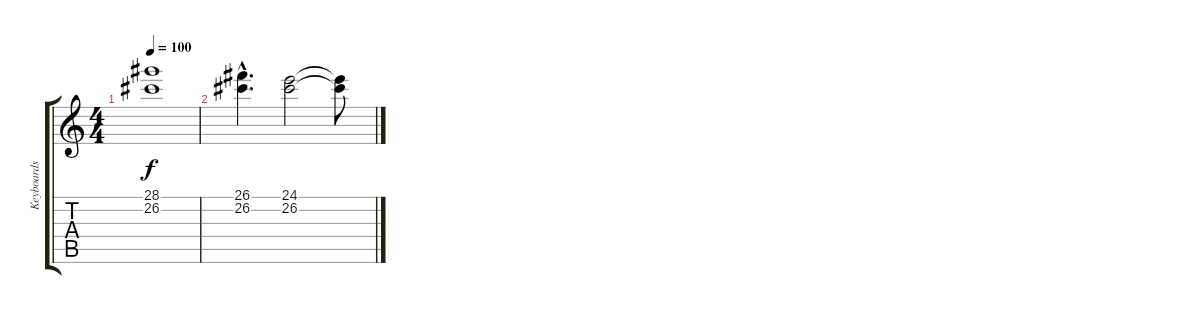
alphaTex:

\track ("Keyboards (End)" "Keyboards ") {instrument pad2warm}
\staff {score tabs}
\tuning (E4 B3 G3 D3 A2 E2) {hide}
\ts (4 4)
\tempo 100
\clef g2
\ks c
(28.1 26.2).1{dy f} |
(26.1{hac} 26.2{hac}).4{d} (24.1 26.2).2 (24.1{t} 26.2{t}).8
